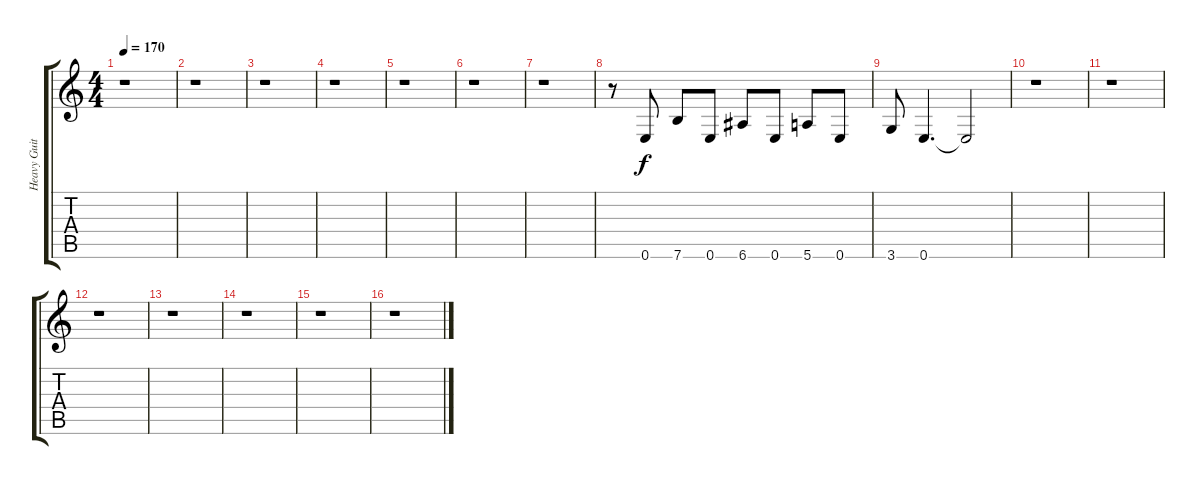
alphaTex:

\track ("Heavy Guitar" "Heavy Guit") {instrument overdrivenguitar}
\staff {score tabs}
\tuning (E4 B3 G3 D3 A2 E2) {hide}
\ts (4 4)
\tempo 170
\clef g2
\ks c
r.1{dy f} |
r.1 |
r.1 |
r.1 |
r.1 |
r.1 |
r.1 |
r.8 0.6.8 7.6.8 0.6.8 6.6.8 0.6.8 5.6.8 0.6.8 |
3.6.8 0.6.4{d} 0.6{t}.2 |
r.1 |
r.1 |
r.1 |
r.1 |
r.1 |
r.1 |
r.1
